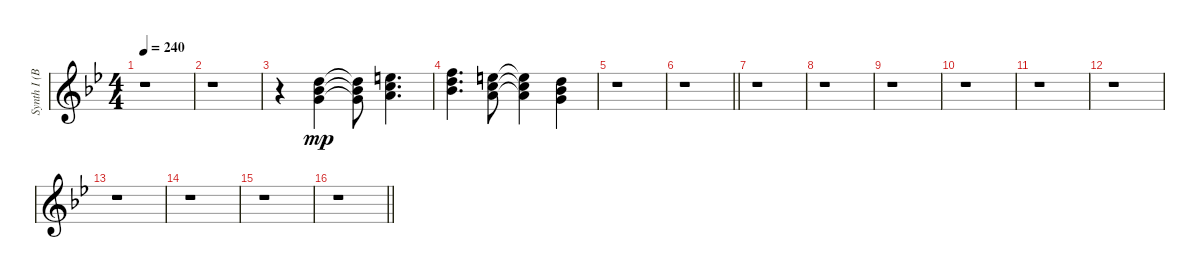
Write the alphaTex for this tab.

\track ("Synth I (Brass)" "Synth I (B") {instrument synthbrass1}
\staff {score}
\tuning (E4 B3 G3 D3 A2 E2 B1) {hide}
\ts (4 4)
\tempo 240
\clef g2
\ks bb
r.1{dy mp} |
r.1 |
r.4 (3.1 11.2 19.3).4 (3.1{t} 11.2{t} 19.3{t}).8 (5.1 13.2 21.3).4{d} |
(13.1 15.2 15.3).4{d} (5.1 13.2 21.3).8 (5.1{t} 13.2{t} 21.3{t}).4 (3.1 11.2 19.3).4 |
r.1 |
\barLineRight lightlight
r.1 |
\section ("" "")
r.1 |
r.1 |
r.1 |
r.1 |
r.1 |
r.1 |
r.1 |
r.1 |
r.1 |
\barLineRight lightlight
r.1
